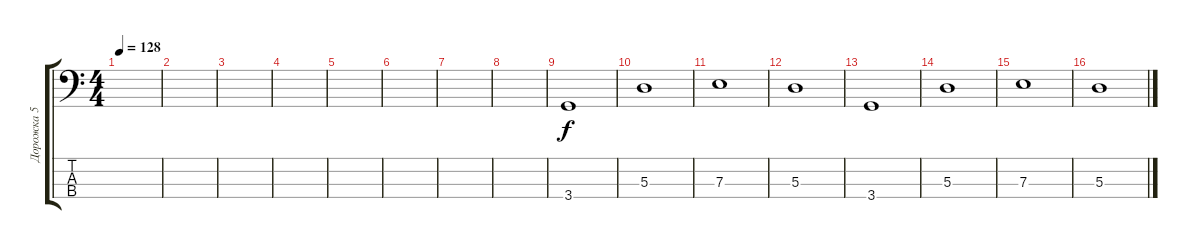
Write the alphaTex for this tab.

\track ("Дорожка 5" "Дорожка 5") {instrument electricbassfinger}
\staff {score tabs}
\tuning (G2 D2 A1 E1) {hide}
\ts (4 4)
\tempo 128
\clef f4
\ks c
|
|
|
|
|
|
|
|
3.4.1 |
5.3.1 |
7.3.1 |
5.3.1 |
3.4.1 |
5.3.1 |
7.3.1 |
5.3.1
